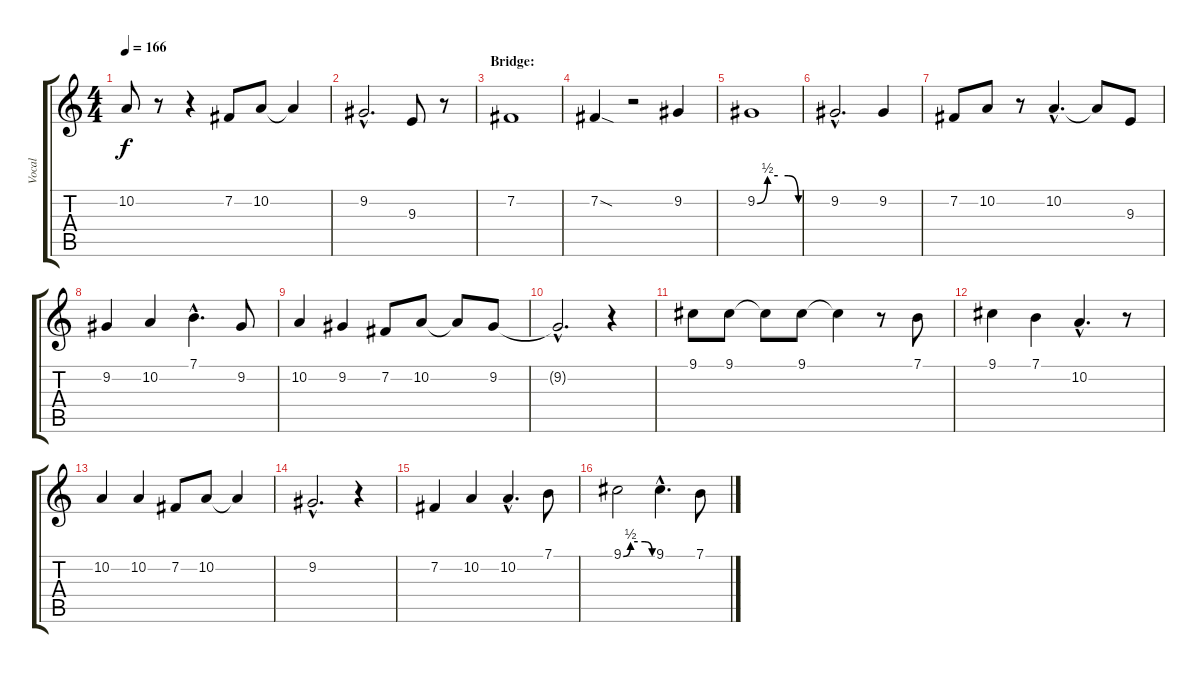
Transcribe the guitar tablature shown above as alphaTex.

\track ("Vocal" "Vocal") {instrument oboe}
\staff {score tabs}
\tuning (E4 B3 G3 D3 A2 E2) {hide}
\ts (4 4)
\tempo 166
\clef g2
\ks c
10.2.8{dy f} r.8 r.4 7.2.8 10.2.8 10.2{t}.4 |
9.2{hac}.2{d} 9.3.8 r.8 |
\section ("" "Bridge:")
7.2.1 |
7.2{sod}.4 r.2 9.2.4 |
9.2{be (custom 0 0 15 2 30 2 45 2 60 0)}.1 |
9.2{hac}.2{d} 9.2.4 |
7.2.8 10.2.8 r.8 10.2{hac}.4{d} 10.2{t}.8 9.3.8 |
9.2.4 10.2.4 7.1{hac}.4{d} 9.2.8 |
10.2.4 9.2.4 7.2.8 10.2.8 10.2{t}.8 9.2.8 |
9.2{hac t}.2{d} r.4 |
9.1.8 9.1.8 9.1{t}.8 9.1.8 9.1{t}.4 r.8 7.1.8 |
9.1.4 7.1.4 10.2{hac}.4{d} r.8 |
10.2.4 10.2.4 7.2.8 10.2.8 10.2{t}.4 |
9.2{hac}.2{d} r.4 |
7.2.4 10.2.4 10.2{hac}.4{d} 7.1.8 |
9.1{be (custom 0 0 15 2 30 2 45 2 60 0)}.2 9.1{hac}.4{d} 7.1.8
